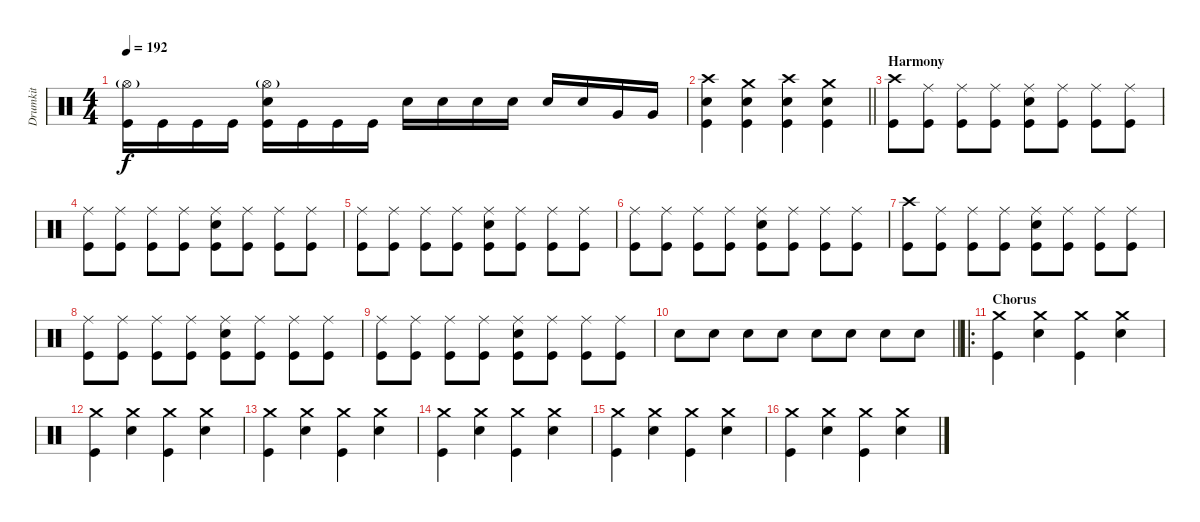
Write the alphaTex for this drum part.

\track ("Drumkit" "Drumkit") {instrument percussion}
\staff {score}
\articulation defaults
\ts (4 4)
\tempo 192
\clef neutral
\ks c
("Hi-Hat (open)"{g} "Kick (hit)").16{dy f} "Kick (hit)".16 "Kick (hit)".16 "Kick (hit)".16 ("Hi-Hat (open)"{g} "Snare (hit) 2" "Kick (hit)").16 "Kick (hit)".16 "Kick (hit)".16 "Kick (hit)".16 "Snare (hit) 2".16 "Snare (hit) 2".16 "Snare (hit) 2".16 "Snare (hit) 2".16 "Snare (hit) 2".16 "Snare (hit) 2".16 "Very Low Tom (hit)".16 "Very Low Tom (hit)".16 |
\barLineRight lightlight
("Crash high (hit)" "Snare (hit) 2" "Kick (hit)").4 ("Crash medium (hit)" "Snare (hit) 2" "Kick (hit)").4 ("Crash high (hit)" "Snare (hit) 2" "Kick (hit)").4 ("Crash medium (hit)" "Snare (hit) 2" "Kick (hit)").4 |
\section ("" "Harmony")
("Crash high (hit)" "Kick (hit)").8 ("Ride (middle)" "Kick (hit)").8 ("Ride (middle)" "Kick (hit)").8 ("Ride (middle)" "Kick (hit)").8 ("Ride (middle)" "Snare (hit) 2" "Kick (hit)").8 ("Ride (middle)" "Kick (hit)").8 ("Ride (middle)" "Kick (hit)").8 ("Ride (middle)" "Kick (hit)").8 |
("Ride (middle)" "Kick (hit)").8 ("Ride (middle)" "Kick (hit)").8 ("Ride (middle)" "Kick (hit)").8 ("Ride (middle)" "Kick (hit)").8 ("Ride (middle)" "Snare (hit) 2" "Kick (hit)").8 ("Ride (middle)" "Kick (hit)").8 ("Ride (middle)" "Kick (hit)").8 ("Ride (middle)" "Kick (hit)").8 |
("Ride (middle)" "Kick (hit)").8 ("Ride (middle)" "Kick (hit)").8 ("Ride (middle)" "Kick (hit)").8 ("Ride (middle)" "Kick (hit)").8 ("Ride (middle)" "Snare (hit) 2" "Kick (hit)").8 ("Ride (middle)" "Kick (hit)").8 ("Ride (middle)" "Kick (hit)").8 ("Ride (middle)" "Kick (hit)").8 |
("Ride (middle)" "Kick (hit)").8 ("Ride (middle)" "Kick (hit)").8 ("Ride (middle)" "Kick (hit)").8 ("Ride (middle)" "Kick (hit)").8 ("Ride (middle)" "Snare (hit) 2" "Kick (hit)").8 ("Ride (middle)" "Kick (hit)").8 ("Ride (middle)" "Kick (hit)").8 ("Ride (middle)" "Kick (hit)").8 |
("Crash high (hit)" "Kick (hit)").8 ("Ride (middle)" "Kick (hit)").8 ("Ride (middle)" "Kick (hit)").8 ("Ride (middle)" "Kick (hit)").8 ("Ride (middle)" "Snare (hit) 2" "Kick (hit)").8 ("Ride (middle)" "Kick (hit)").8 ("Ride (middle)" "Kick (hit)").8 ("Ride (middle)" "Kick (hit)").8 |
("Ride (middle)" "Kick (hit)").8 ("Ride (middle)" "Kick (hit)").8 ("Ride (middle)" "Kick (hit)").8 ("Ride (middle)" "Kick (hit)").8 ("Ride (middle)" "Snare (hit) 2" "Kick (hit)").8 ("Ride (middle)" "Kick (hit)").8 ("Ride (middle)" "Kick (hit)").8 ("Ride (middle)" "Kick (hit)").8 |
("Ride (middle)" "Kick (hit)").8 ("Ride (middle)" "Kick (hit)").8 ("Ride (middle)" "Kick (hit)").8 ("Ride (middle)" "Kick (hit)").8 ("Ride (middle)" "Snare (hit) 2" "Kick (hit)").8 ("Ride (middle)" "Kick (hit)").8 ("Ride (middle)" "Kick (hit)").8 ("Ride (middle)" "Kick (hit)").8 |
\barLineRight lightlight "Snare (hit) 2".8 "Snare (hit) 2".8 "Snare (hit) 2".8 "Snare (hit) 2".8 "Snare (hit) 2".8 "Snare (hit) 2".8 "Snare (hit) 2".8 "Snare (hit) 2".8
|
\ro
\section ("" "Chorus")
("Crash medium (hit)" "Kick (hit)").4 ("Crash medium (hit)" "Snare (hit) 2").4 ("Crash medium (hit)" "Kick (hit)").4 ("Crash medium (hit)" "Snare (hit) 2").4 |
("Crash medium (hit)" "Kick (hit)").4 ("Crash medium (hit)" "Snare (hit) 2").4 ("Crash medium (hit)" "Kick (hit)").4 ("Crash medium (hit)" "Snare (hit) 2").4 |
("Crash medium (hit)" "Kick (hit)").4 ("Crash medium (hit)" "Snare (hit) 2").4 ("Crash medium (hit)" "Kick (hit)").4 ("Crash medium (hit)" "Snare (hit) 2").4 |
("Crash medium (hit)" "Kick (hit)").4 ("Crash medium (hit)" "Snare (hit) 2").4 ("Crash medium (hit)" "Kick (hit)").4 ("Crash medium (hit)" "Snare (hit) 2").4 |
("Crash medium (hit)" "Kick (hit)").4 ("Crash medium (hit)" "Snare (hit) 2").4 ("Crash medium (hit)" "Kick (hit)").4 ("Crash medium (hit)" "Snare (hit) 2").4 |
("Crash medium (hit)" "Kick (hit)").4 ("Crash medium (hit)" "Snare (hit) 2").4 ("Crash medium (hit)" "Kick (hit)").4 ("Crash medium (hit)" "Snare (hit) 2").4
